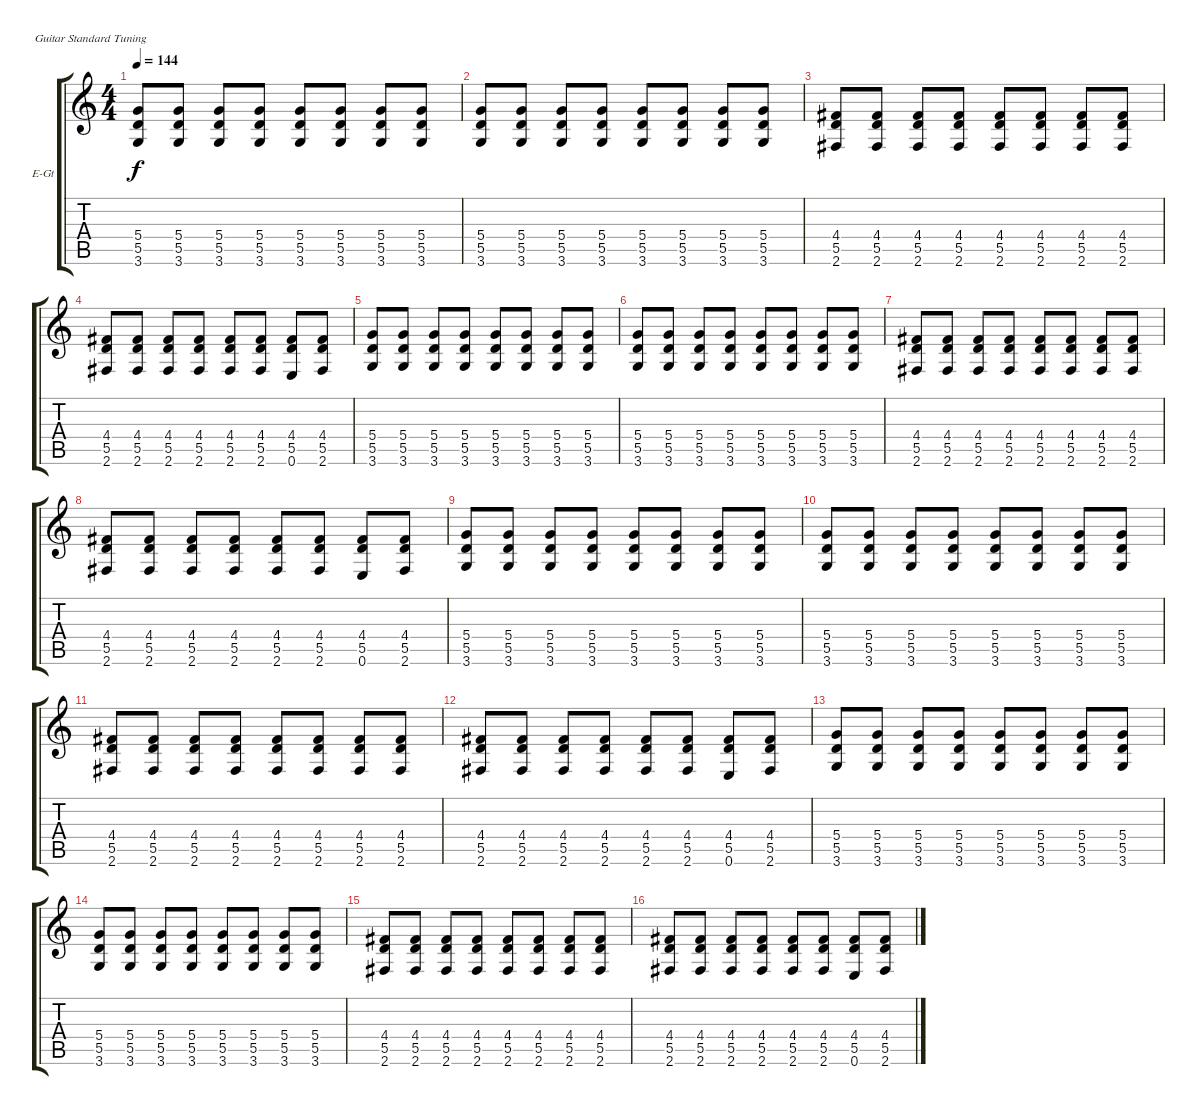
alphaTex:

\bracketExtendMode groupsimilarinstruments
\firstSystemTrackNameOrientation horizontal
\otherSystemsTrackNameOrientation horizontal
\track ("Tom" "E-Gt") {instrument distortionguitar}
\staff {score tabs}
\tuning (E4 B3 G3 D3 A2 E2)
\ts (4 4)
\tempo 144
\clef g2
\ks c
(5.4 5.5 3.6).8{dy f} (5.4 5.5 3.6).8 (5.4 5.5 3.6).8 (5.4 5.5 3.6).8 (5.4 5.5 3.6).8 (5.4 5.5 3.6).8 (5.4 5.5 3.6).8 (5.4 5.5 3.6).8 |
(5.4 5.5 3.6).8 (5.4 5.5 3.6).8 (5.4 5.5 3.6).8 (5.4 5.5 3.6).8 (5.4 5.5 3.6).8 (5.4 5.5 3.6).8 (5.4 5.5 3.6).8 (5.4 5.5 3.6).8 |
(4.4 5.5 2.6).8 (4.4 5.5 2.6).8 (4.4 5.5 2.6).8 (4.4 5.5 2.6).8 (4.4 5.5 2.6).8 (4.4 5.5 2.6).8 (4.4 5.5 2.6).8 (4.4 5.5 2.6).8 |
(4.4 5.5 2.6).8 (4.4 5.5 2.6).8 (4.4 5.5 2.6).8 (4.4 5.5 2.6).8 (4.4 5.5 2.6).8 (4.4 5.5 2.6).8 (4.4 5.5 0.6).8 (4.4 5.5 2.6).8 |
(5.4 5.5 3.6).8 (5.4 5.5 3.6).8 (5.4 5.5 3.6).8 (5.4 5.5 3.6).8 (5.4 5.5 3.6).8 (5.4 5.5 3.6).8 (5.4 5.5 3.6).8 (5.4 5.5 3.6).8 |
(5.4 5.5 3.6).8 (5.4 5.5 3.6).8 (5.4 5.5 3.6).8 (5.4 5.5 3.6).8 (5.4 5.5 3.6).8 (5.4 5.5 3.6).8 (5.4 5.5 3.6).8 (5.4 5.5 3.6).8 |
(4.4 5.5 2.6).8 (4.4 5.5 2.6).8 (4.4 5.5 2.6).8 (4.4 5.5 2.6).8 (4.4 5.5 2.6).8 (4.4 5.5 2.6).8 (4.4 5.5 2.6).8 (4.4 5.5 2.6).8 |
(4.4 5.5 2.6).8 (4.4 5.5 2.6).8 (4.4 5.5 2.6).8 (4.4 5.5 2.6).8 (4.4 5.5 2.6).8 (4.4 5.5 2.6).8 (4.4 5.5 0.6).8 (4.4 5.5 2.6).8 |
(5.4 5.5 3.6).8 (5.4 5.5 3.6).8 (5.4 5.5 3.6).8 (5.4 5.5 3.6).8 (5.4 5.5 3.6).8 (5.4 5.5 3.6).8 (5.4 5.5 3.6).8 (5.4 5.5 3.6).8 |
(5.4 5.5 3.6).8 (5.4 5.5 3.6).8 (5.4 5.5 3.6).8 (5.4 5.5 3.6).8 (5.4 5.5 3.6).8 (5.4 5.5 3.6).8 (5.4 5.5 3.6).8 (5.4 5.5 3.6).8 |
(4.4 5.5 2.6).8 (4.4 5.5 2.6).8 (4.4 5.5 2.6).8 (4.4 5.5 2.6).8 (4.4 5.5 2.6).8 (4.4 5.5 2.6).8 (4.4 5.5 2.6).8 (4.4 5.5 2.6).8 |
(4.4 5.5 2.6).8 (4.4 5.5 2.6).8 (4.4 5.5 2.6).8 (4.4 5.5 2.6).8 (4.4 5.5 2.6).8 (4.4 5.5 2.6).8 (4.4 5.5 0.6).8 (4.4 5.5 2.6).8 |
(5.4 5.5 3.6).8 (5.4 5.5 3.6).8 (5.4 5.5 3.6).8 (5.4 5.5 3.6).8 (5.4 5.5 3.6).8 (5.4 5.5 3.6).8 (5.4 5.5 3.6).8 (5.4 5.5 3.6).8 |
(5.4 5.5 3.6).8 (5.4 5.5 3.6).8 (5.4 5.5 3.6).8 (5.4 5.5 3.6).8 (5.4 5.5 3.6).8 (5.4 5.5 3.6).8 (5.4 5.5 3.6).8 (5.4 5.5 3.6).8 |
(4.4 5.5 2.6).8 (4.4 5.5 2.6).8 (4.4 5.5 2.6).8 (4.4 5.5 2.6).8 (4.4 5.5 2.6).8 (4.4 5.5 2.6).8 (4.4 5.5 2.6).8 (4.4 5.5 2.6).8 |
(4.4 5.5 2.6).8 (4.4 5.5 2.6).8 (4.4 5.5 2.6).8 (4.4 5.5 2.6).8 (4.4 5.5 2.6).8 (4.4 5.5 2.6).8 (4.4 5.5 0.6).8 (4.4 5.5 2.6).8
